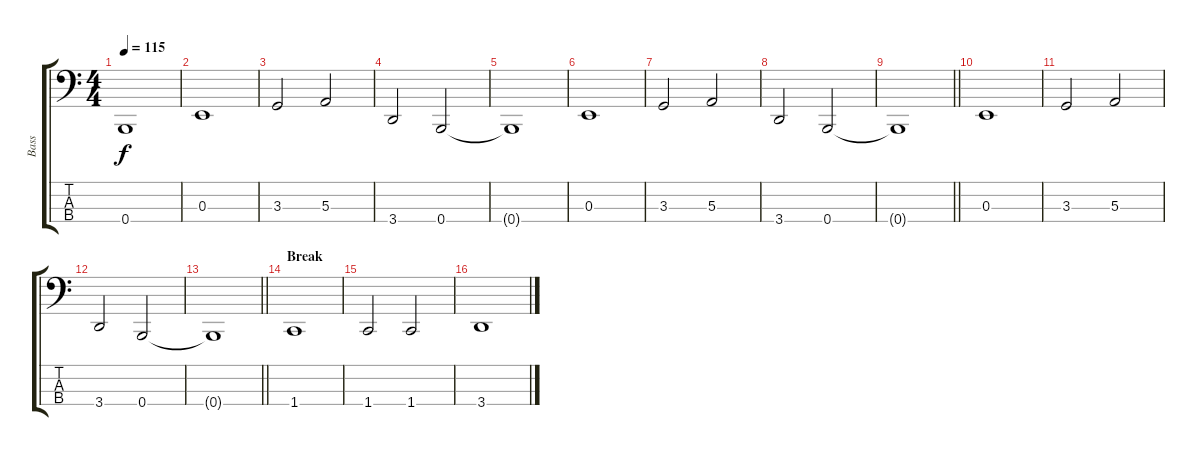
\track ("Bass" "Bass") {instrument electricbassfinger}
\staff {score tabs}
\tuning (D2 A1 E1 B0) {hide}
\ts (4 4)
\tempo 115
\clef f4
\ks c
0.4{t}.1{dy f} |
0.3.1 |
3.3.2 5.3.2 |
3.4.2 0.4.2 |
0.4{t}.1 |
0.3.1 |
3.3.2 5.3.2 |
3.4.2 0.4.2 |
\barLineRight lightlight
0.4{t}.1 |
0.3.1 |
3.3.2 5.3.2 |
3.4.2 0.4.2 |
\barLineRight lightlight
0.4{t}.1 |
\section ("" "Break")
1.4.1 |
1.4.2 1.4.2 |
3.4.1
